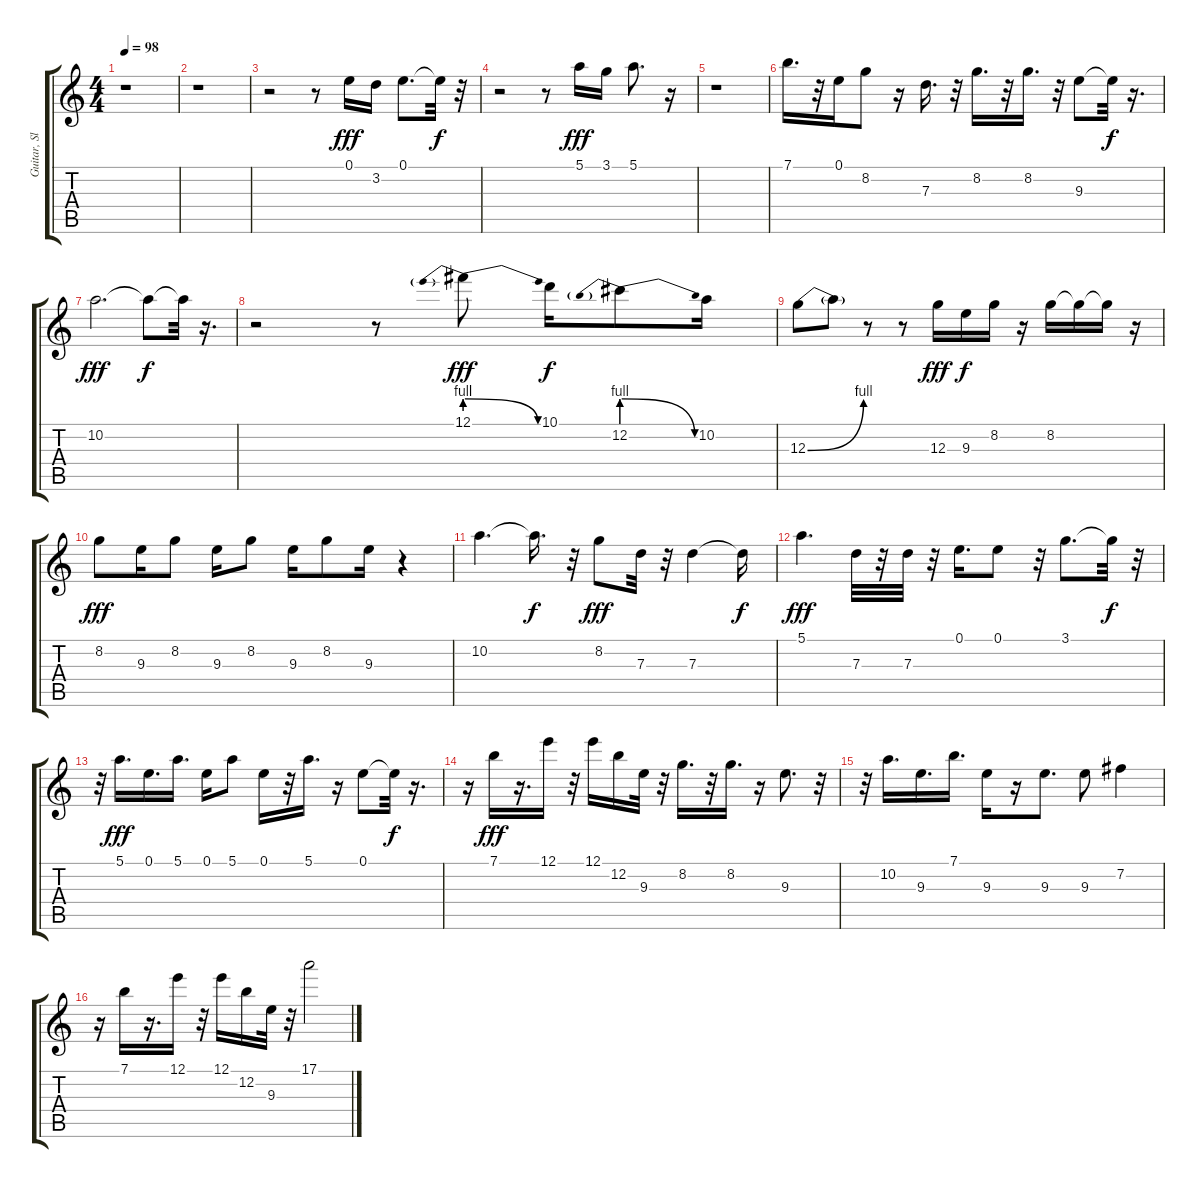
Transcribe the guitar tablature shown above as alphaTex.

\track ("Guitar, Slide" "Guitar, Sl") {instrument overdrivenguitar}
\staff {score tabs}
\tuning (E4 B3 G3 D3 A2 E2) {hide}
\ts (4 4)
\tempo 98
\clef g2
\ks c
r.1{dy f} |
r.1 |
r.2 r.8 0.1.16{dy fff} 3.2.16 0.1.8{d} 0.1{t}.32{dy f} r.32 |
r.2 r.8 5.1.16{dy fff} 3.1.16 5.1.8{d} r.16 |
r.1 |
7.1.16{d} r.32 0.1.16 8.2.8 r.16 7.3.16{d} r.32 8.2.16{d} r.32 8.2.16{d} r.32 9.3.8 9.3{t}.32{dy f} r.16{d} |
10.2.2{d dy fff} 10.2{t}.8{dy f} 10.2{t}.32 r.16{d} |
r.2 r.8 12.1{be (prebendrelease 0 4 60 0)}.8{dy fff volume 10} 10.1.16{dy f} 12.2{be (prebendrelease 0 4 60 0)}.8 10.2.16 |
12.3{be (bend 0 0 60 4)}.8 12.3{t}.8 r.8 r.8 12.3.16{dy fff volume 10} 9.3.16{dy f} 8.2.16 r.16 8.2.16 8.2{t}.16 8.2{t}.16 r.16 |
8.2.8{dy fff volume 10} 9.3.16 8.2.8 9.3.16 8.2.8 9.3.16 8.2.8 9.3.16 r.4 |
10.2.4{d} 10.2{t}.16{d dy f} r.32 8.2.8{dy fff} 7.3.32 r.32 7.3.4 7.3{t}.16{dy f} |
5.1.4{d dy fff} 7.3.32 r.32 7.3.32 r.32 0.1.16{d} 0.1.8 r.32 3.1.8{d} 3.1{t}.32{dy f} r.32 |
r.32 5.1.16{d dy fff} 0.1.16{d} 5.1.16{d} 0.1.16 5.1.8 0.1.16 r.32 5.1.16{d} r.16 0.1.8 0.1{t}.32{dy f} r.16{d} |
r.16 7.1.16{dy fff} r.16{d} 12.1.16 r.32 12.1.16 12.2.16 9.3.32 r.32 8.2.16{d} r.32 8.2.16{d} r.16 9.3.8{d} r.32 |
r.32 10.2.16{d} 9.3.16{d} 7.1.16{d} 9.3.16 r.16 9.3.8{d} 9.3.8 7.2.4 |
r.16 7.1.16 r.16{d} 12.1.16 r.32 12.1.16 12.2.16 9.3.32 r.32 17.1.2
